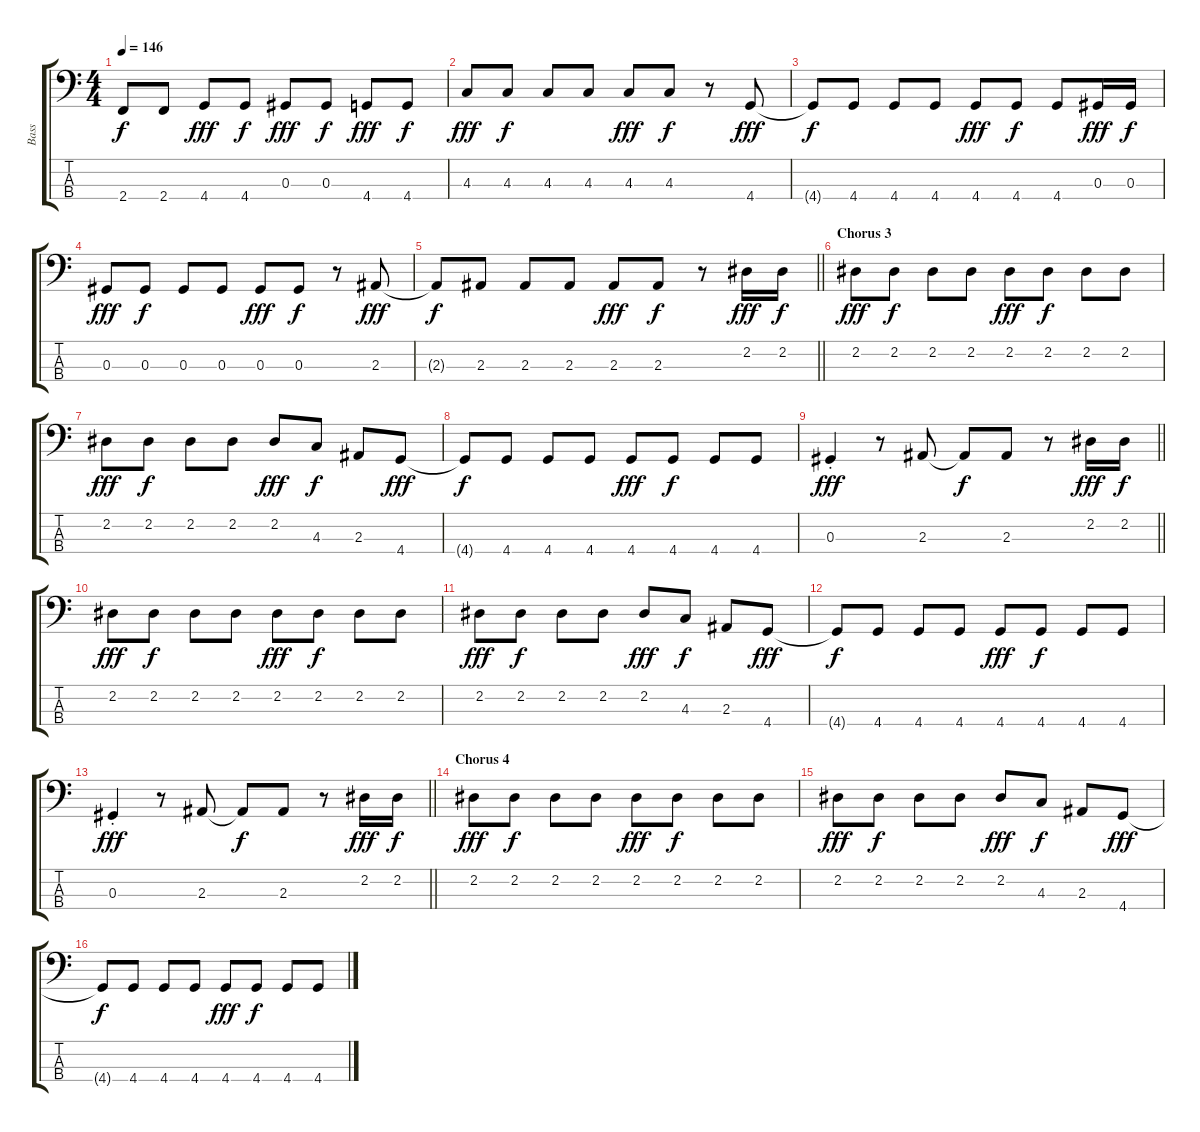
\track ("Bass" "Bass") {instrument electricbassfinger}
\staff {score tabs}
\tuning (Gb2 Db2 Ab1 Eb1) {hide}
\ts (4 4)
\tempo 146
\clef f4
\ks c
2.4{t}.8{dy f} 2.4.8 4.4.8{dy fff} 4.4.8{dy f} 0.3.8{dy fff} 0.3.8{dy f} 4.4.8{dy fff} 4.4.8{dy f} |
4.3.8{dy fff} 4.3.8{dy f} 4.3.8 4.3.8 4.3.8{dy fff} 4.3.8{dy f} r.8 4.4.8{dy fff} |
4.4{t}.8{dy f} 4.4.8 4.4.8 4.4.8 4.4.8{dy fff} 4.4.8{dy f} 4.4.8 0.3.16{dy fff} 0.3.16{dy f} |
0.3.8{dy fff} 0.3.8{dy f} 0.3.8 0.3.8 0.3.8{dy fff} 0.3.8{dy f} r.8 2.3.8{dy fff} |
\barLineRight lightlight
2.3{t}.8{dy f} 2.3.8 2.3.8 2.3.8 2.3.8{dy fff} 2.3.8{dy f} r.8 2.2.16{dy fff} 2.2.16{dy f} |
\section ("" "Chorus 3")
2.2.8{dy fff} 2.2.8{dy f} 2.2.8 2.2.8 2.2.8{dy fff} 2.2.8{dy f} 2.2.8 2.2.8 |
2.2.8{dy fff} 2.2.8{dy f} 2.2.8 2.2.8 2.2.8{dy fff} 4.3.8{dy f} 2.3.8 4.4.8{dy fff} |
4.4{t}.8{dy f} 4.4.8 4.4.8 4.4.8 4.4.8{dy fff} 4.4.8{dy f} 4.4.8 4.4.8 |
\barLineRight lightlight
0.3{st}.4{dy fff} r.8 2.3.8 2.3{t}.8{dy f} 2.3.8 r.8 2.2.16{dy fff} 2.2.16{dy f} |
2.2.8{dy fff} 2.2.8{dy f} 2.2.8 2.2.8 2.2.8{dy fff} 2.2.8{dy f} 2.2.8 2.2.8 |
2.2.8{dy fff} 2.2.8{dy f} 2.2.8 2.2.8 2.2.8{dy fff} 4.3.8{dy f} 2.3.8 4.4.8{dy fff} |
4.4{t}.8{dy f} 4.4.8 4.4.8 4.4.8 4.4.8{dy fff} 4.4.8{dy f} 4.4.8 4.4.8 |
\barLineRight lightlight
0.3{st}.4{dy fff} r.8 2.3.8 2.3{t}.8{dy f} 2.3.8 r.8 2.2.16{dy fff} 2.2.16{dy f} |
\section ("" "Chorus 4")
2.2.8{dy fff} 2.2.8{dy f} 2.2.8 2.2.8 2.2.8{dy fff} 2.2.8{dy f} 2.2.8 2.2.8 |
2.2.8{dy fff} 2.2.8{dy f} 2.2.8 2.2.8 2.2.8{dy fff} 4.3.8{dy f} 2.3.8 4.4.8{dy fff} |
4.4{t}.8{dy f} 4.4.8 4.4.8 4.4.8 4.4.8{dy fff} 4.4.8{dy f} 4.4.8 4.4.8
